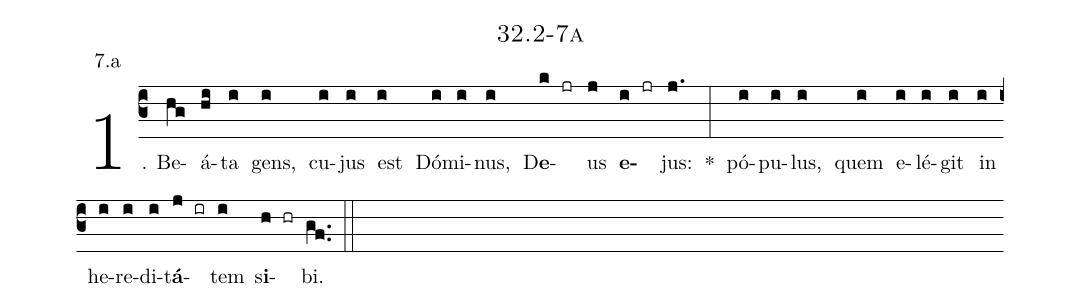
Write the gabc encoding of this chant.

name: 32.2-7a;
annotation: 7.a;
%%
(c3)1. Be(hg)á(hi)ta(i) gens,(i) cu(i)jus(i) est(i) Dó(i)mi(i)nus,(i) D<b>e</b>(k jr)us(j) <b>e</b>(i jr)jus:(j.) *(:) pó(i)pu(i)lus,(i) quem(i) e(i)lé(i)git(i) in(i) he(i)re(i)di(i)t<b>á</b>(j ir)tem(i) s<b>i</b>(h hr)bi.(gf..) (::)
